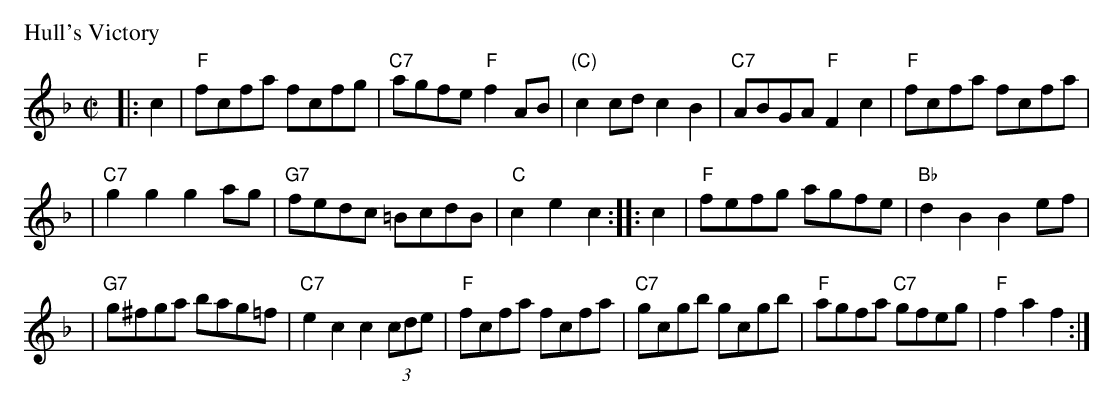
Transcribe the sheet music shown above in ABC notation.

X:1
P: Hull's Victory
M: C|
L: 1/8
K: F
|: c2 | "F"fcfa fcfg | "C7"agfe "F"f2AB | "(C)"c2cd c2B2 | "C7"ABGA "F"F2c2 | "F"fcfa fcfa |
| "C7"g2g2 g2ag | "G7"fedc =BcdB | "C"c2e2 c2 :: c2 | "F"fefg agfe | "Bb"d2B2 B2ef |
| "G7"g^fga bag=f | "C7"e2c2 c2(3cde | "F"fcfa fcfa | "C7"gcgb gcgb | "F"agfa "C7"gfeg | "F"f2a2f2 :|
